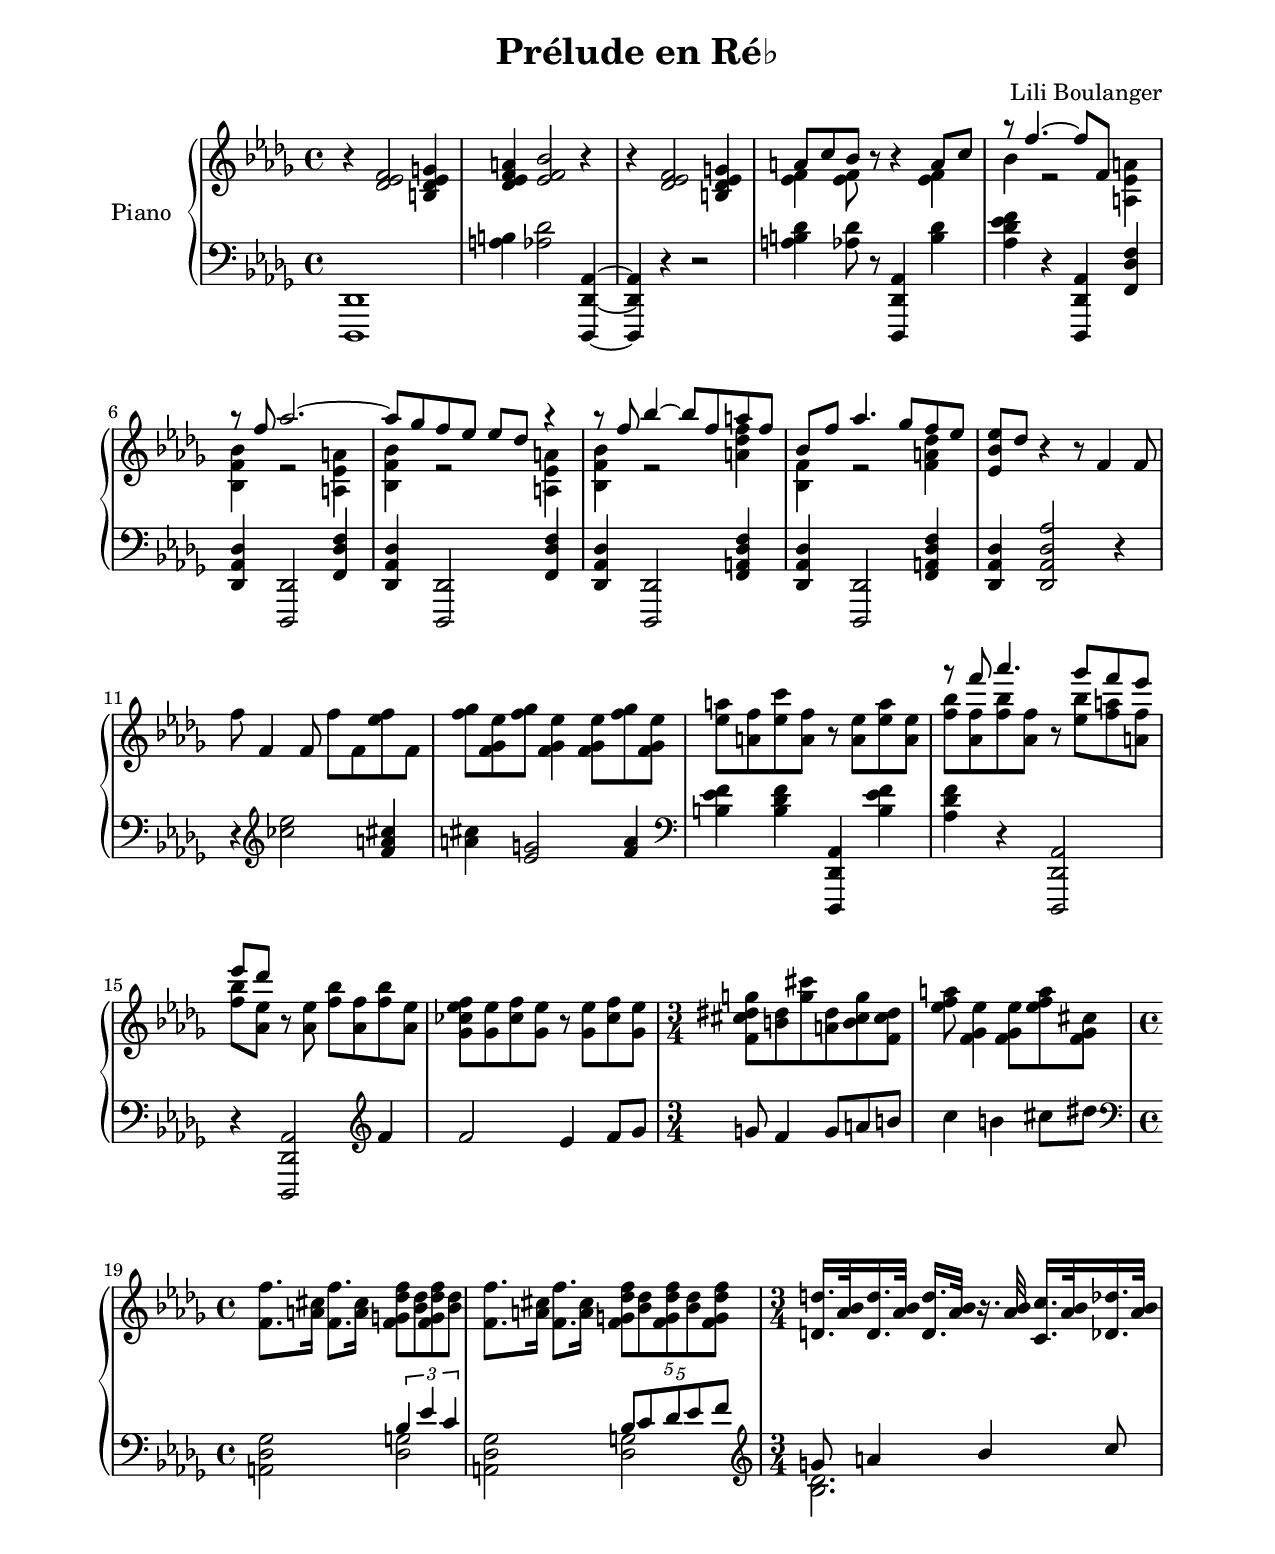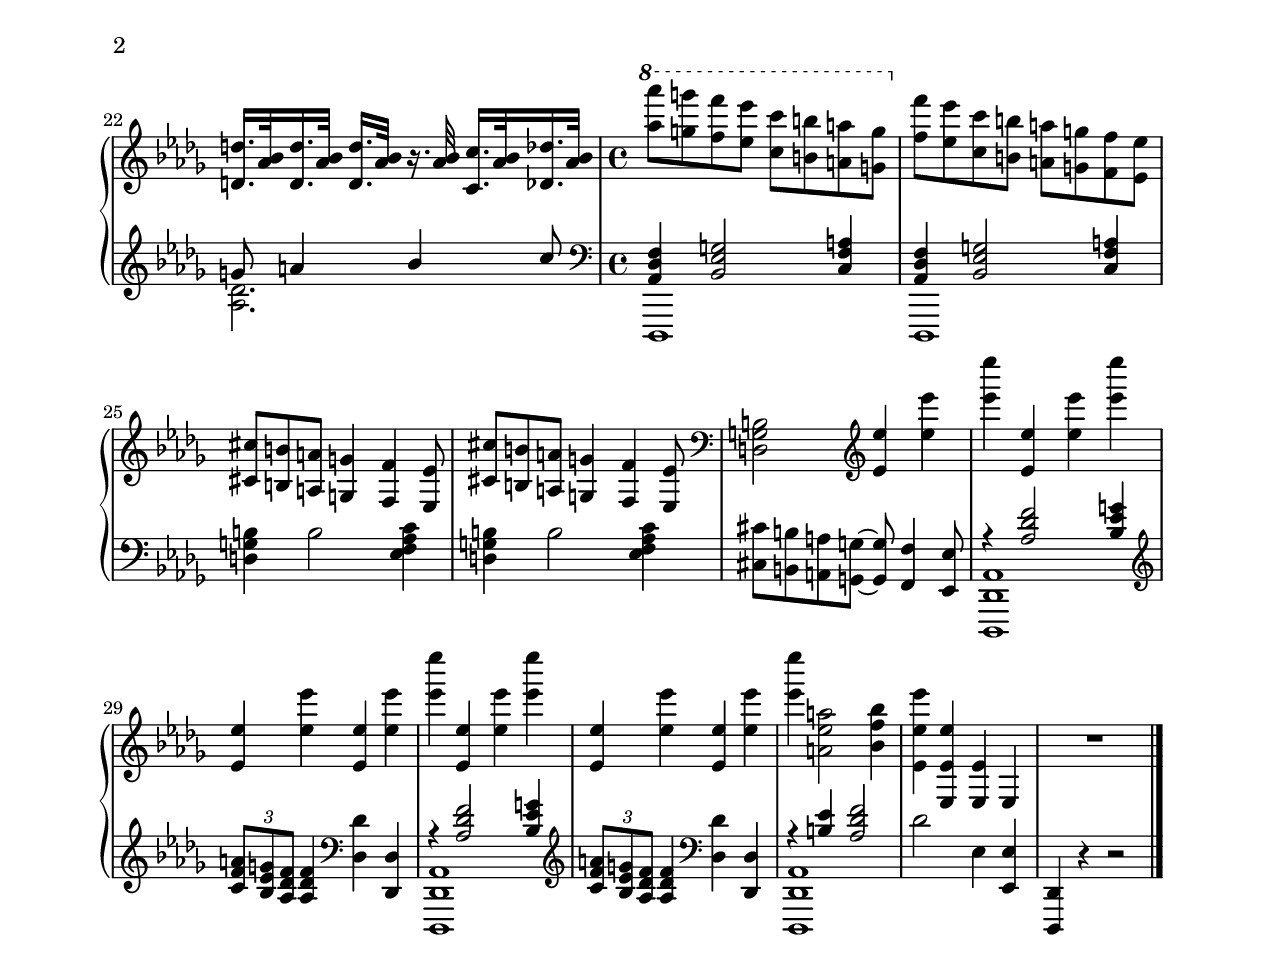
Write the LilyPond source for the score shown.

\version "2.24.0"

\include "settings.ily"
\include "style.ily"

\header {
  title = "Prélude en Ré♭"
  composer = "Lili Boulanger"
}

key_signature = \key df \major

beam_override = {
  \set Timing.beamExceptions = #'()
  \set Timing.baseMoment = #(ly:make-moment 1/4)
  \set Timing.beatStructure = 1,1,1,1
}

middle = \relative c'' {
  <bf' f>8 <f af,> <bf f> <f af,> r <bf ef,> <a f> <f a,> |
  <bf f>8 <ef, af,> r <ef af,> <bf' f> <f af,> <bf f> <ef, af,> |
  <f ef cf gf>8 <ef gf,> <f cf> <ef gf,> r <ef gf,> <f cf> <ef gf,> |
}

upper_staff = \relative c' {
  \clef "treble"
  \key_signature

  % measure 1
  r4 <df ef f>2 <b df ef g>4 |

  % measure 2
  <df ef f a>4 <ef f bf>2 r4 |

  % measure 3
  r4 <df ef f>2 <b df ef g>4 |

  % measure 4
  << {
    a'8 [ c bf ]
  } \\ {
    <ef, f>4 <ef f>8
  } >>
  r r4
  << {
    a8 c
  } \\ {
    <ef, f>4
  } >>

  % measure 5
  << {
    r8 f'4. ~ f8 f, s
  } \\ {
    bf4 r2 <a ef a,>4
  } >> |

  << {
    % measure 6
    r8 f' af2.~ |

    % measure 7
    af8 gf f ef ef df r4 |

    % measure 8
    r8 f bf4~ bf8 f a f |
  } \\ {
    % measure 6
    <bf,, f' bf>4 r2 <a ef' a>4 |

    % measure 7
    <bf' f bf,> r2 <a ef a,>4 |

    % measure 8
    <bf f bf,> r2 <f' df a>4 |
  } >>

  % measure 9
  << {
    bf,8 f' af4. gf8 f ef
  } \\ {
    <bf, f'>4 r2 <f' a df>4
  } >>

  % measure 10
  <ef bf' ef>8 df' r4 r8 f,4 f8 |

  % measure 11
  f' f,4 f8 f'8 f, <ef'  f> f, |

  % measure 12
  <f' gf> <ef gf, f> <f gf> <ef gf, f>4 <ef gf, f>8 <f gf> <ef gf, f> |

  <a ef> <f a,> <c' ef,> <f, a,> r <ef a,> <a ef> <ef a,> |

  <<
    \new Voice {
      \voiceOne
      r8 f' af4. gf8 f ef |
      ef df s2. |
    }
    \middle
  >>

  \time 3/4

  <g, ds cs f,>8 <b, ds> <g' cs> <ds a> <g cs, b> <ds cs f,> |
  <a' f ef> <ef gf, f>4 <ef gf, f>8 <a f ef> <cs, gf f> |

  \time 4/4
  <f f,>8. <cs a>16 <f f,>8. <cs a>16 <f df g, f>8 <df bf> <f df g, f> <df bf> |
  <f f,>8. <cs a>16 <f f,>8. <cs a>16
  \tuplet 5/4 { <f df g, f>8 <df bf> <f df g, f> <df bf> <f df g, f> } |

  \time 3/4

  \repeat unfold 2 {
    <d d,>16. <af bf>32 <d d,>16. <af bf>32 <d d,>16. <af bf>32
    r16. <af bf>32 <c c,>16. <af bf>32 <df df,>16. <af bf>32 |
  }

  \time 4/4

  \ottava #1
  <af''' af,>8 <g g,> <f f,> <ef ef,> <c c,> <b b,> <a a,> <g g,> |
  \ottava #0
  <f f,> <ef ef,> <c c,> <b b,> <a a,> <g g,> <f f,> <ef ef,> |
  \repeat unfold 2 {
    <cs cs,> <b b,> <a a,> <g g,>4 <f f,> <ef ef,>8 |
  }

  \clef "bass"
  <b g d>2

  \clef "treble"
  <ef ef'>4 <ef' ef'> |


  \repeat unfold 2 {
    <ef' ef'> <ef,, ef'> <ef' ef'> <ef' ef'> |

    <ef,, ef'> <ef' ef'> <ef, ef'> <ef' ef'> |
  }

  <ef' ef'> <a,, ef' a>2 <bf f' bf>4 |

  <ef, ef' ef'> <ef, ef' ef'> <ef ef'> ef  |
  R1 |

  \bar "|."
}

lower_staff = \relative c {
  \clef "bass"
  \key_signature

  % measure 1
  <df, df,>1 |

  % measure 2
  <a'' b>4 <af df>2 <df,,, df' af'>4 ~ |

  % measure 3
  <df df' af'>4 r4 r2 |

  % measure 4
  <a''' b df>4 <af df>8 r <df,,, df' af'>4 <b''' df>4 |

  % measure 5
  <af df ef f> r <df,,, df' af'> <f' df' f> |

  % measure 6
  % measure 7
  \repeat unfold 2 {
    <df af' df> <df, df'>2 <f' df' f>4 |
  }

  % measure 8
  % measure 9
  \repeat unfold 2 {
    <df af' df> <df, df'>2 <f' a df f>4 |
  }

  % measure 10
  <df af' df> <df af' df af'>2 r4 |

  % measure 11
  r
  \clef "treble"
  <cf''' ef>2 <f, a cs>4 |

  % measure 12
  <cs' a> <ef, g>2 <f a>4 |

  % measure 13
  \clef "bass"
  <f ef b> <f df b> <df,,, df' af'> <f''' ef b> |

  % measure 14
  <f df af> r <df,,, df' af'>2 |

  % measure 15
  r4 <df df' af'>2
  \clef "treble"
  f'''4 |

  % measure 16
  f2 ef4 f8 gf |

  % measure 17
  \time 3/4
  g8 f4 g8 a b |

  % measure 18
  c4 b cs8 ds |

  % measure 19
  \time 4/4
  \clef "bass"
  <a,, df gf>2
  <<
    \tuplet 3/2 { bf'4 ef c }
    \\
    <df, g>2
  >> |

  % measure 20
  <a df gf>2
  <<
    \new Voice { \voiceOne \tuplet 5/4 { bf'8 c df ef f } }
    \new Voice { \voiceTwo <df, g>2 }
  >> |

  % measure 21
  \clef "treble"
  <<
    \new Voice { \voiceOne g'8 a4 bf c8 }
    \new Voice { \voiceTwo <bf, df>2. }
  >> |

  % measure 22
  <<
    \new Voice { \voiceOne g'8 a4 bf c8 }
    \new Voice { \voiceTwo <af, df>2. }
  >> |

  % measure 23
  % measure 24
  \time 4/4
  \clef "bass"
  \repeat unfold 2 {
    << {
      <af, df f>4 <g' ef bf>2 <a f c>4
    } \\ {
      df,,,1
    } >>
  } |

  % measure 25
  % measure 26
  \repeat unfold 2 {
    <b''' g d>4 b2 <c af f ef>4 |
  }

  % measure 27
  <cs cs,>8 <b b,> <a a,> <g g,> ~ <g g,> <f f,>4 <ef ef,>8 |

  % measure 28
  % measure 30
  \repeat unfold 2 {
    <<
      {
        \voiceTwo
        <df,, df' af'>1
      }
      \\
      {
        \voiceOne
        r4 <af''' df f>2 <bf ef g>4
      }
    >> |

    % measure 29
    % measure 31
    \clef "treble"
    \tuplet 3/2 { <c f a>8 <bf ef g> <af df f> }
    <af df f>4
    \clef "bass"
    <df, df'> <df, df'> |
  }

  % measure 32
  <<
    {
      \voiceTwo
      <df, df' af'>1
    }
    \\
    {
      \voiceOne
      r4 <b''' ef>4 <af df f>2
    }
  >> |

  % measure 33
  df2 ef,4 <ef, ef'> |

  % measure 34
  <df, df'>4 r r2 |

}

% \layout {
%   \context {
%     \Score
%     \consists #(set-bars-per-line '(4))
%   }
% }

\score {
  \new PianoStaff \with {
    instrumentName = "Piano"
  } {
    <<
      \new Staff = "upper" \upper_staff
      \new Staff = "lower" \lower_staff
    >>
  }
}
